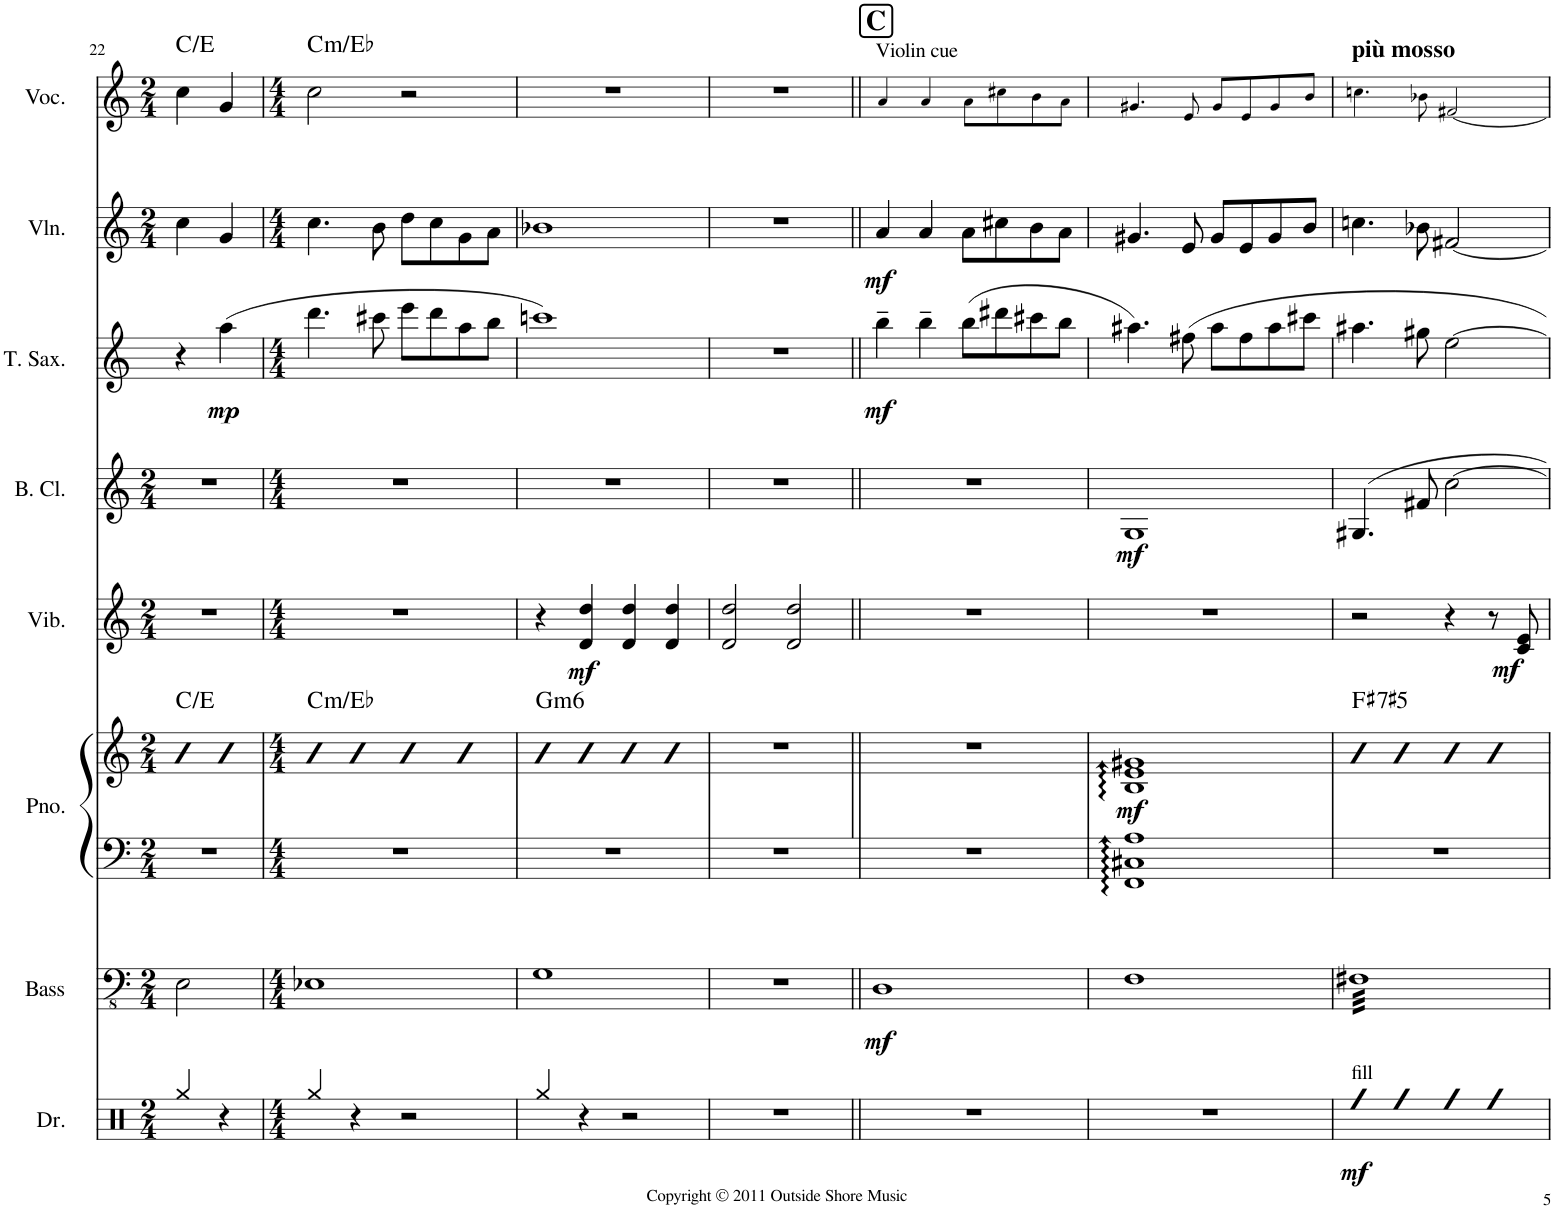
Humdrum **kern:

**kern	**dynam	**kern	**dynam	**kern	**kern	**dynam	**harte	**kern	**dynam	**kern	**dynam	**kern	**dynam	**kern	**dynam	**kern	**harte
*part8	*part8	*part7	*part7	*part6	*part6	*part6	*part6	*part5	*part5	*part4	*part4	*part3	*part3	*part2	*part2	*part1	*part1
*staff9	*staff9	*staff8	*staff8	*staff7	*staff6	*staff6/7	*	*staff5	*staff5	*staff4	*staff4	*staff3	*staff3	*staff2	*staff2	*staff1	*
*I"Drums	*	*I"Bass	*	*I"Piano	*	*	*	*I"Vibraphone	*	*I"Bass Clarinet	*	*I"Tenor Saxophone	*	*I"Violin	*	*I"Voice	*
*I'Dr.	*	*I'Bass	*	*I'Pno.	*	*	*	*I'Vib.	*	*I'B. Cl.	*	*I'T. Sax.	*	*I'Vln.	*	*I'Voc.	*
!!LO:PB:g=z
*clefX	*	*clefFv4	*	*clefF4	*clefG2	*	*	*clefG2	*	*clefG2	*	*clefG2	*	*clefG2	*	*clefG2	*
*	*	*Trd7c12	*	*	*	*	*	*	*	*Trd8c14	*	*Trd8c14	*	*	*	*	*
*k[]	*	*k[]	*	*k[]	*k[]	*	*	*k[]	*	*k[]	*	*k[]	*	*k[]	*	*k[]	*
*M2/4	*	*M2/4	*	*M2/4	*M2/4	*	*	*M2/4	*	*M2/4	*	*M4/4	*	*M2/4	*	*M2/4	*
=22	=22	=22	=22	=22	=22	=22	=22	=22	=22	=22	=22	=22	=22	=22	=22	=22	=22
4Rgg/	.	2EE\	.	2r	4b	.	C:maj/3	2r	.	2r	.	4r	.	4cc\	.	4cc\	C:maj/3
!	!	!	!	!	!	!	!	!	!	!	!	!	!LO:DY:b	!	!	!	!
4r	.	.	.	.	4b	.	.	.	.	.	.	(4aa\	mp	4g/	.	4g/	.
=23	=23	=23	=23	=23	=23	=23	=23	=23	=23	=23	=23	=23	=23	=23	=23	=23	=23
*M4/4	*	*M4/4	*	*M4/4	*M4/4	*	*	*M4/4	*	*M4/4	*	*M4/4	*	*M4/4	*	*M4/4	*
!	!	!	!	!	!	!	!LO:H:kt=m	!	!	!	!	!	!	!	!	!	!LO:H:kt=m
4Rgg/	.	1EE-X	.	1r	4b	.	C:min/b3	1r	.	1r	.	4.ddd\	.	4.cc\	.	2cc\	C:min/b3
4r	.	.	.	.	4b	.	.	.	.	.	.	.	.	.	.	.	.
.	.	.	.	.	.	.	.	.	.	.	.	8ccc#X\	.	8b\	.	.	.
2r	.	.	.	.	4b	.	.	.	.	.	.	8eee\L	.	8dd\L	.	2r	.
.	.	.	.	.	.	.	.	.	.	.	.	8ddd\	.	8cc\	.	.	.
.	.	.	.	.	4b	.	.	.	.	.	.	8aa\	.	8g\	.	.	.
.	.	.	.	.	.	.	.	.	.	.	.	8bb\J	.	8a\J	.	.	.
=24	=24	=24	=24	=24	=24	=24	=24	=24	=24	=24	=24	=24	=24	=24	=24	=24	=24
!	!	!	!	!	!	!	!LO:H:kt=m6	!	!	!	!	!	!	!	!	!	!
4Rgg/	.	1GG	.	1r	4b	.	G:min6	4r	.	1r	.	1cccn)	.	1b-X	.	1r	.
!	!	!	!	!	!	!	!	!	!LO:DY:b	!	!	!	!	!	!	!	!
4r	.	.	.	.	4b	.	.	4d/ 4dd/	mf	.	.	.	.	.	.	.	.
2r	.	.	.	.	4b	.	.	4d/ 4dd/	.	.	.	.	.	.	.	.	.
.	.	.	.	.	4b	.	.	4d/ 4dd/	.	.	.	.	.	.	.	.	.
=25	=25	=25	=25	=25	=25	=25	=25	=25	=25	=25	=25	=25	=25	=25	=25	=25	=25
1r	.	1r	.	1r	1r	.	.	2d/ 2dd/	.	1r	.	1r	.	1r	.	1r	.
.	.	.	.	.	.	.	.	2d/ 2dd/	.	.	.	.	.	.	.	.	.
=26||	=26||	=26||	=26||	=26||	=26||	=26||	=26||	=26||	=26||	=26||	=26||	=26||	=26||	=26||	=26||	=26||	=26||
!	!	!	!	!	!	!	!	!	!	!	!	!	!	!	!	!LO:TX:a:t=Violin cue	!
!	!	!	!	!	!	!	!	!	!	!	!	!	!	!	!	!LO:TX:a:B:t=C	!
!	!	!	!LO:DY:b	!	!	!	!	!	!	!	!	!	!LO:DY:b	!	!LO:DY:b	!	!
1r	.	1DD	mf	1r	1r	.	.	1r	.	1r	.	4bb~\	mf	4a/	mf	4a!/	.
.	.	.	.	.	.	.	.	.	.	.	.	4bb~\	.	4a/	.	4a!/	.
.	.	.	.	.	.	.	.	.	.	.	.	(8bb\L	.	8a\L	.	8a!\L	.
.	.	.	.	.	.	.	.	.	.	.	.	8ddd#X\	.	8cc#X\	.	8cc#X!\	.
.	.	.	.	.	.	.	.	.	.	.	.	8ccc#X\	.	8b\	.	8b!\	.
.	.	.	.	.	.	.	.	.	.	.	.	8bb\J	.	8a\J	.	8a!\J	.
=27	=27	=27	=27	=27	=27	=27	=27	=27	=27	=27	=27	=27	=27	=27	=27	=27	=27
!	!	!	!	!	!	!LO:DY:b	!	!	!	!	!LO:DY:b	!	!	!	!	!	!
1r	.	1FF	.	1FF 1C#X 1A	1B 1e 1g#X	mf	.	1r	.	1G	mf	4.aa#X\)	.	4.g#X/	.	4.g#X!/	.
.	.	.	.	.	.	.	.	.	.	.	.	8ff#X\	.	8e/	.	8e!/	.
.	.	.	.	.	.	.	.	.	.	.	.	8aa#\L	.	8g#/L	.	8g#!/L	.
.	.	.	.	.	.	.	.	.	.	.	.	8ff#\	.	8e/	.	8e!/	.
.	.	.	.	.	.	.	.	.	.	.	.	8aa#\	.	8g#/	.	8g#!/	.
.	.	.	.	.	.	.	.	.	.	.	.	8ccc#X\J	.	8b/J	.	8b!/J	.
=28	=28	=28	=28	=28	=28	=28	=28	=28	=28	=28	=28	=28	=28	=28	=28	=28	=28
!	!	!	!	!	!	!	!	!	!	!	!	!	!	!	!	!LO:TX:a:B:t=più mosso	!
!LO:TX:a:t=fill	!	!	!	!	!	!	!	!	!	!	!	!	!	!	!	!	!
!	!LO:DY:b	!	!	!	!	!	!LO:H:kt=7	!	!	!	!	!	!	!	!	!	!
*	*	*tremolo	*	*	*	*	*	*	*	*	*	*	*	*	*	*	*
4Rff	mf	32FF#XLLL	.	1r	4b	.	F#:aug(b7)	2r	.	4.G#X/	.	4.aa#X\	.	4.ccn\	.	4.ccn!\	.
.	.	32FF#X	.	.	.	.	.	.	.	.	.	.	.	.	.	.	.
.	.	32FF#X	.	.	.	.	.	.	.	.	.	.	.	.	.	.	.
.	.	32FF#X	.	.	.	.	.	.	.	.	.	.	.	.	.	.	.
.	.	32FF#X	.	.	.	.	.	.	.	.	.	.	.	.	.	.	.
.	.	32FF#X	.	.	.	.	.	.	.	.	.	.	.	.	.	.	.
.	.	32FF#X	.	.	.	.	.	.	.	.	.	.	.	.	.	.	.
.	.	32FF#X	.	.	.	.	.	.	.	.	.	.	.	.	.	.	.
4Rff	.	32FF#X	.	.	4b	.	.	.	.	.	.	.	.	.	.	.	.
.	.	32FF#X	.	.	.	.	.	.	.	.	.	.	.	.	.	.	.
.	.	32FF#X	.	.	.	.	.	.	.	.	.	.	.	.	.	.	.
.	.	32FF#X	.	.	.	.	.	.	.	.	.	.	.	.	.	.	.
.	.	32FF#X	.	.	.	.	.	.	.	8f#X/	.	8gg#X\	.	8b-X\	.	8b-X!\	.
.	.	32FF#X	.	.	.	.	.	.	.	.	.	.	.	.	.	.	.
.	.	32FF#X	.	.	.	.	.	.	.	.	.	.	.	.	.	.	.
.	.	32FF#X	.	.	.	.	.	.	.	.	.	.	.	.	.	.	.
4Rff	.	32FF#X	.	.	4b	.	.	4r	.	[2cc\	.	[2ee\	.	[2f#X/	.	[2f#X!/	.
.	.	32FF#X	.	.	.	.	.	.	.	.	.	.	.	.	.	.	.
.	.	32FF#X	.	.	.	.	.	.	.	.	.	.	.	.	.	.	.
.	.	32FF#X	.	.	.	.	.	.	.	.	.	.	.	.	.	.	.
.	.	32FF#X	.	.	.	.	.	.	.	.	.	.	.	.	.	.	.
.	.	32FF#X	.	.	.	.	.	.	.	.	.	.	.	.	.	.	.
.	.	32FF#X	.	.	.	.	.	.	.	.	.	.	.	.	.	.	.
.	.	32FF#X	.	.	.	.	.	.	.	.	.	.	.	.	.	.	.
4Rff	.	32FF#X	.	.	4b	.	.	8r	.	.	.	.	.	.	.	.	.
.	.	32FF#X	.	.	.	.	.	.	.	.	.	.	.	.	.	.	.
.	.	32FF#X	.	.	.	.	.	.	.	.	.	.	.	.	.	.	.
.	.	32FF#X	.	.	.	.	.	.	.	.	.	.	.	.	.	.	.
!	!	!	!	!	!	!	!	!	!LO:DY:b	!	!	!	!	!	!	!	!
.	.	32FF#X	.	.	.	.	.	8c/ 8e/	mf	.	.	.	.	.	.	.	.
.	.	32FF#X	.	.	.	.	.	.	.	.	.	.	.	.	.	.	.
.	.	32FF#X	.	.	.	.	.	.	.	.	.	.	.	.	.	.	.
.	.	32FF#XJJJ	.	.	.	.	.	.	.	.	.	.	.	.	.	.	.
*	*	*Xtremolo	*	*	*	*	*	*	*	*	*	*	*	*	*	*	*
=	=	=	=	=	=	=	=	=	=	=	=	=	=	=	=	=	=
*-	*-	*-	*-	*-	*-	*-	*-	*-	*-	*-	*-	*-	*-	*-	*-	*-	*-
